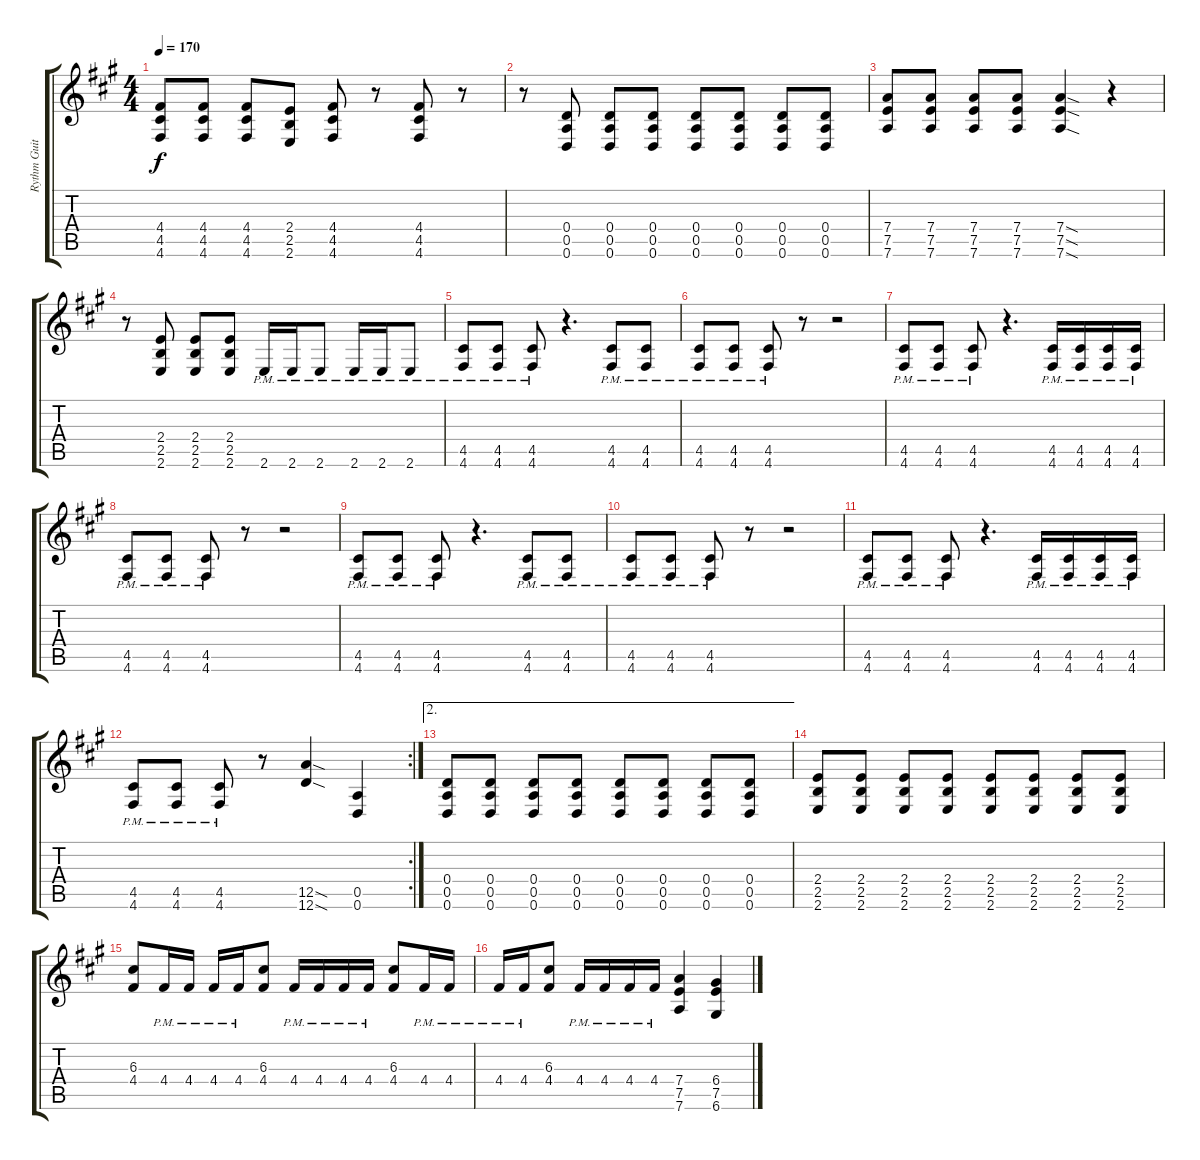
\track ("Rythm Guitar" "Rythm Guit") {instrument distortionguitar}
\staff {score tabs}
\tuning (E4 B3 G3 D3 A2 D2) {hide}
\ts (4 4)
\tempo 170
\clef g2
\ks a
(4.4 4.5 4.6).8{dy f} (4.4 4.5 4.6).8 (4.4 4.5 4.6).8 (2.4 2.5 2.6).8 (4.4 4.5 4.6).8 r.8 (4.4 4.5 4.6).8 r.8 |
r.8 (0.4 0.5 0.6).8 (0.4 0.5 0.6).8 (0.4 0.5 0.6).8 (0.4 0.5 0.6).8 (0.4 0.5 0.6).8 (0.4 0.5 0.6).8 (0.4 0.5 0.6).8 |
(7.4 7.5 7.6).8 (7.4 7.5 7.6).8 (7.4 7.5 7.6).8 (7.4 7.5 7.6).8 (7.4{sod} 7.5{sod} 7.6{sod}).4 r.4 |
r.8 (2.4 2.5 2.6).8 (2.4 2.5 2.6).8 (2.4 2.5 2.6).8 2.6{pm}.16 2.6{pm}.16 2.6{pm}.8 2.6{pm}.16 2.6{pm}.16 2.6{pm}.8 |
(4.5{pm} 4.6{pm}).8 (4.5{pm} 4.6{pm}).8 (4.5{pm} 4.6{pm}).8 r.4{d} (4.5{pm} 4.6{pm}).8 (4.5{pm} 4.6{pm}).8 |
(4.5{pm} 4.6{pm}).8 (4.5{pm} 4.6{pm}).8 (4.5{pm} 4.6{pm}).8 r.8 r.2 |
(4.5{pm} 4.6{pm}).8 (4.5{pm} 4.6{pm}).8 (4.5{pm} 4.6{pm}).8 r.4{d} (4.5{pm} 4.6{pm}).16 (4.5{pm} 4.6{pm}).16 (4.5{pm} 4.6{pm}).16 (4.5{pm} 4.6{pm}).16 |
(4.5{pm} 4.6{pm}).8 (4.5{pm} 4.6{pm}).8 (4.5{pm} 4.6{pm}).8 r.8 r.2 |
(4.5{pm} 4.6{pm}).8 (4.5{pm} 4.6{pm}).8 (4.5{pm} 4.6{pm}).8 r.4{d} (4.5{pm} 4.6{pm}).8 (4.5{pm} 4.6{pm}).8 |
(4.5{pm} 4.6{pm}).8 (4.5{pm} 4.6{pm}).8 (4.5{pm} 4.6{pm}).8 r.8 r.2 |
(4.5{pm} 4.6{pm}).8 (4.5{pm} 4.6{pm}).8 (4.5{pm} 4.6{pm}).8 r.4{d} (4.5{pm} 4.6{pm}).16 (4.5{pm} 4.6{pm}).16 (4.5{pm} 4.6{pm}).16 (4.5{pm} 4.6{pm}).16 |
\rc 2
(4.5{pm} 4.6{pm}).8 (4.5{pm} 4.6{pm}).8 (4.5{pm} 4.6{pm}).8 r.8 (12.5{sod} 12.6{sod}).4 (0.5 0.6).4 |
\ae 2
(0.4 0.5 0.6).8 (0.4 0.5 0.6).8 (0.4 0.5 0.6).8 (0.4 0.5 0.6).8 (0.4 0.5 0.6).8 (0.4 0.5 0.6).8 (0.4 0.5 0.6).8 (0.4 0.5 0.6).8 |
(2.4 2.5 2.6).8 (2.4 2.5 2.6).8 (2.4 2.5 2.6).8 (2.4 2.5 2.6).8 (2.4 2.5 2.6).8 (2.4 2.5 2.6).8 (2.4 2.5 2.6).8 (2.4 2.5 2.6).8 |
(6.3 4.4).8 4.4{pm}.16 4.4{pm}.16 4.4{pm}.16 4.4{pm}.16 (6.3 4.4).8 4.4{pm}.16 4.4{pm}.16 4.4{pm}.16 4.4{pm}.16 (6.3 4.4).8 4.4{pm}.16 4.4{pm}.16 |
4.4{pm}.16 4.4{pm}.16 (6.3 4.4).8 4.4{pm}.16 4.4{pm}.16 4.4{pm}.16 4.4{pm}.16 (7.4 7.5 7.6).4 (6.4 7.5 6.6).4
